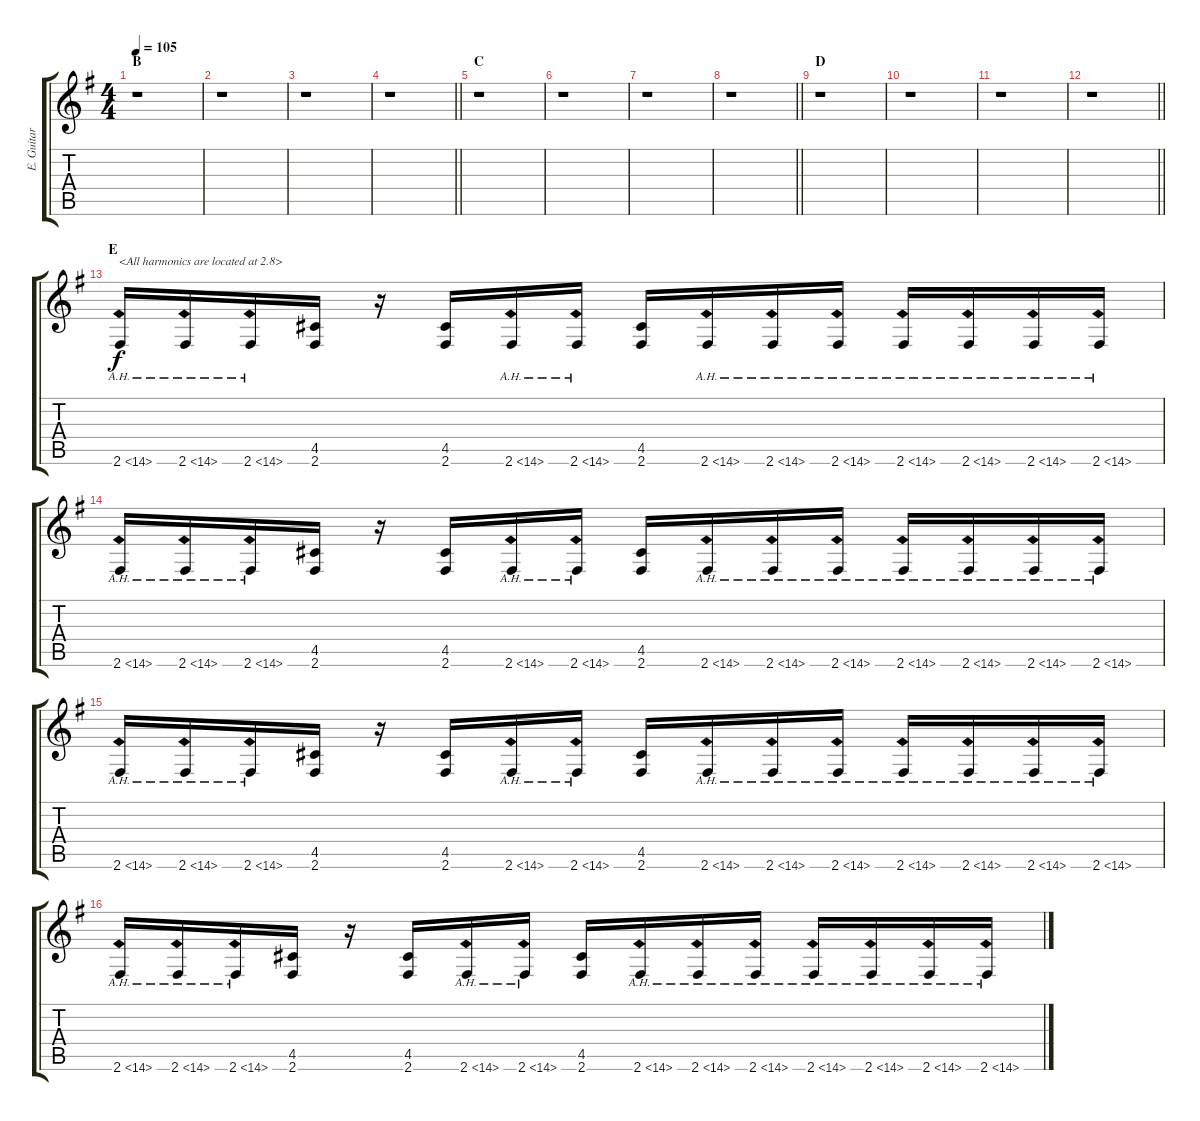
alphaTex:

\track ("E. Guitar III" "E. Guitar ") {instrument overdrivenguitar}
\staff {score tabs}
\tuning (E4 B3 G3 D3 A2 E2) {hide}
\ts (4 4)
\section ("" "B")
\tempo 105
\clef g2
\ks g
r.1{dy f} |
r.1 |
r.1 |
\barLineRight lightlight
r.1 |
\section ("" "C")
r.1 |
r.1 |
r.1 |
\barLineRight lightlight
r.1 |
\section ("" "D")
r.1 |
r.1 |
r.1 |
\barLineRight lightlight
r.1 |
\section ("" "E")
2.6{ah 12}.16{txt "<All harmonics are located at 2.8>"} 2.6{ah 12}.16 2.6{ah 12}.16 (4.5 2.6).16 r.16 (4.5 2.6).16 2.6{ah 12}.16 2.6{ah 12}.16 (4.5 2.6).16 2.6{ah 12}.16 2.6{ah 12}.16 2.6{ah 12}.16 2.6{ah 12}.16 2.6{ah 12}.16 2.6{ah 12}.16 2.6{ah 12}.16 |
2.6{ah 12}.16 2.6{ah 12}.16 2.6{ah 12}.16 (4.5 2.6).16 r.16 (4.5 2.6).16 2.6{ah 12}.16 2.6{ah 12}.16 (4.5 2.6).16 2.6{ah 12}.16 2.6{ah 12}.16 2.6{ah 12}.16 2.6{ah 12}.16 2.6{ah 12}.16 2.6{ah 12}.16 2.6{ah 12}.16 |
2.6{ah 12}.16 2.6{ah 12}.16 2.6{ah 12}.16 (4.5 2.6).16 r.16 (4.5 2.6).16 2.6{ah 12}.16 2.6{ah 12}.16 (4.5 2.6).16 2.6{ah 12}.16 2.6{ah 12}.16 2.6{ah 12}.16 2.6{ah 12}.16 2.6{ah 12}.16 2.6{ah 12}.16 2.6{ah 12}.16 |
2.6{ah 12}.16 2.6{ah 12}.16 2.6{ah 12}.16 (4.5 2.6).16 r.16 (4.5 2.6).16 2.6{ah 12}.16 2.6{ah 12}.16 (4.5 2.6).16 2.6{ah 12}.16 2.6{ah 12}.16 2.6{ah 12}.16 2.6{ah 12}.16 2.6{ah 12}.16 2.6{ah 12}.16 2.6{ah 12}.16
